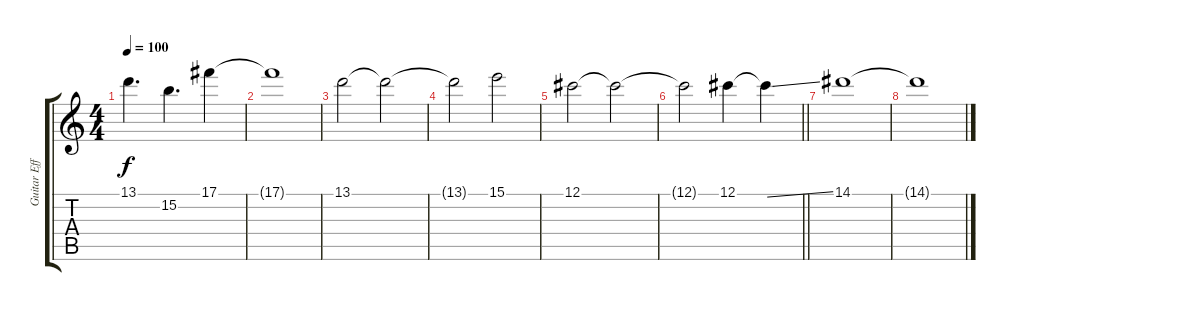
\track ("Guitar Effects" "Guitar Eff") {instrument distortionguitar}
\staff {score tabs}
\tuning (Db4 Ab3 E3 B2 Gb2 Db2) {hide}
\ts (4 4)
\tempo 100
\clef g2
\ks c
13.1.4{d dy f volume 4} 15.2.4{d} 17.1.4 |
17.1{t}.1{volume 0} |
13.1.2{volume 4} 13.1{t}.2{volume 0} |
13.1{t}.2 15.1.2{volume 4} |
12.1.2 12.1{t}.2{volume 0} |
\barLineRight lightlight
12.1{t}.2 12.1.4{volume 4 balance 3} 12.1{ss t}.4 |
14.1.1 |
14.1{t}.1
